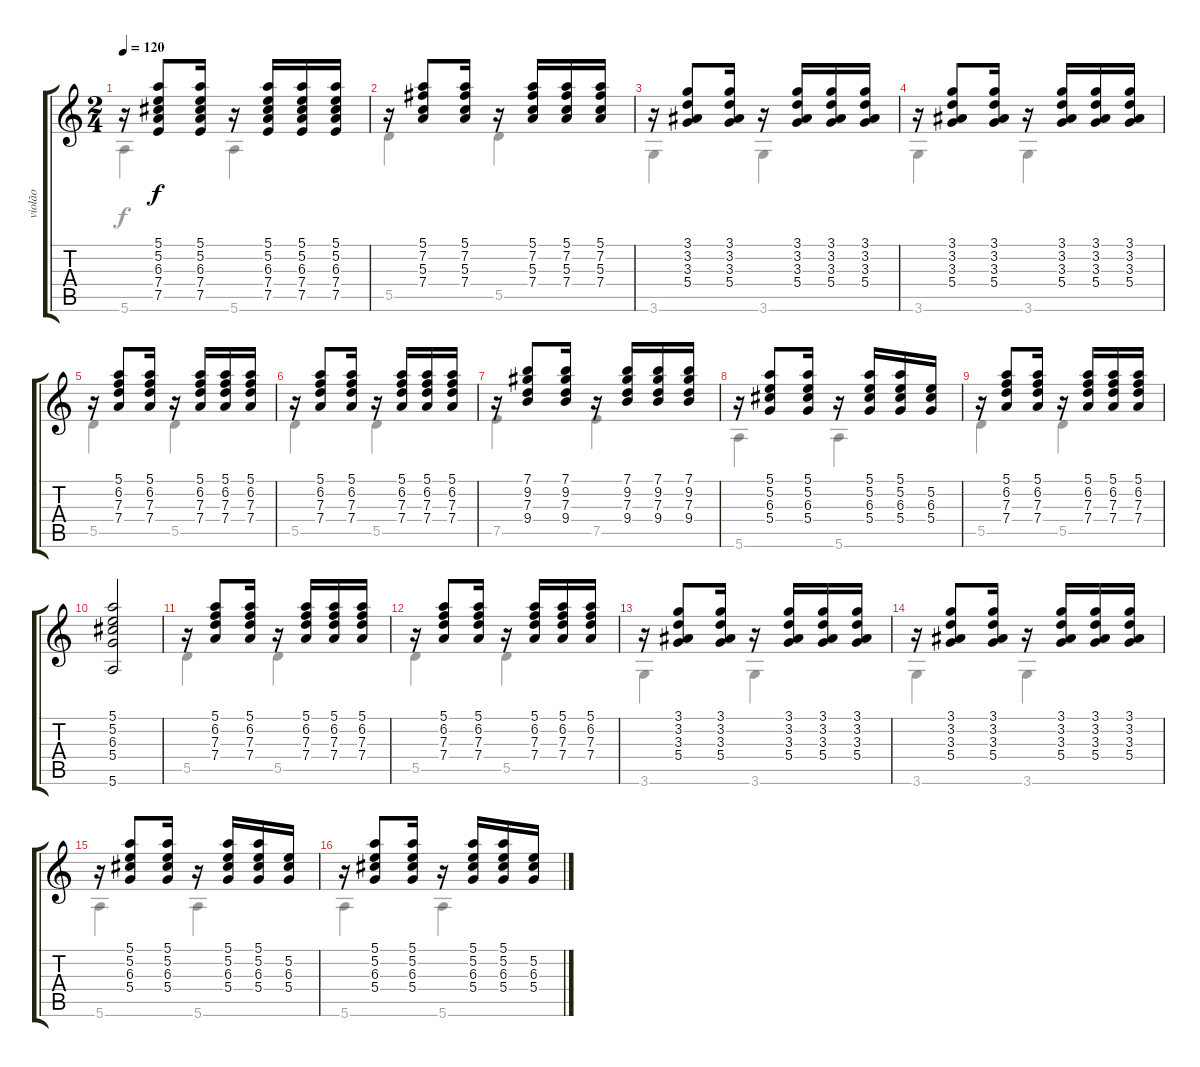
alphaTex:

\track ("violão" "violão") {instrument acousticguitarsteel}
\staff {score tabs}
\tuning (E4 B3 G3 D3 A2 E2) {hide}
\voice
\ts (2 4)
\tempo 120
\clef g2
\ks c
r.16{dy f} (5.1 5.2 6.3 7.4 7.5).8 (5.1 5.2 6.3 7.4 7.5).16 r.16 (5.1 5.2 6.3 7.4 7.5).16 (5.1 5.2 6.3 7.4 7.5).16 (5.1 5.2 6.3 7.4 7.5).16 |
r.16 (5.1 7.2 5.3 7.4).8 (5.1 7.2 5.3 7.4).16 r.16 (5.1 7.2 5.3 7.4).16 (5.1 7.2 5.3 7.4).16 (5.1 7.2 5.3 7.4).16 |
r.16 (3.1 3.2 3.3 5.4).8 (3.1 3.2 3.3 5.4).16 r.16 (3.1 3.2 3.3 5.4).16 (3.1 3.2 3.3 5.4).16 (3.1 3.2 3.3 5.4).16 |
r.16 (3.1 3.2 3.3 5.4).8 (3.1 3.2 3.3 5.4).16 r.16 (3.1 3.2 3.3 5.4).16 (3.1 3.2 3.3 5.4).16 (3.1 3.2 3.3 5.4).16 |
r.16 (5.1 6.2 7.3 7.4).8 (5.1 6.2 7.3 7.4).16 r.16 (5.1 6.2 7.3 7.4).16 (5.1 6.2 7.3 7.4).16 (5.1 6.2 7.3 7.4).16 |
r.16 (5.1 6.2 7.3 7.4).8 (5.1 6.2 7.3 7.4).16 r.16 (5.1 6.2 7.3 7.4).16 (5.1 6.2 7.3 7.4).16 (5.1 6.2 7.3 7.4).16 |
r.16 (7.1 9.2 7.3 9.4).8 (7.1 9.2 7.3 9.4).16 r.16 (7.1 9.2 7.3 9.4).16 (7.1 9.2 7.3 9.4).16 (7.1 9.2 7.3 9.4).16 |
r.16 (5.1 5.2 6.3 5.4).8 (5.1 5.2 6.3 5.4).16 r.16 (5.1 5.2 6.3 5.4).16 (5.1 5.2 6.3 5.4).16 (5.2 6.3 5.4).16 |
r.16 (5.1 6.2 7.3 7.4).8 (5.1 6.2 7.3 7.4).16 r.16 (5.1 6.2 7.3 7.4).16 (5.1 6.2 7.3 7.4).16 (5.1 6.2 7.3 7.4).16 |
(5.1 5.2 6.3 5.4 5.6).2 |
r.16 (5.1 6.2 7.3 7.4).8 (5.1 6.2 7.3 7.4).16 r.16 (5.1 6.2 7.3 7.4).16 (5.1 6.2 7.3 7.4).16 (5.1 6.2 7.3 7.4).16 |
r.16 (5.1 6.2 7.3 7.4).8 (5.1 6.2 7.3 7.4).16 r.16 (5.1 6.2 7.3 7.4).16 (5.1 6.2 7.3 7.4).16 (5.1 6.2 7.3 7.4).16 |
r.16 (3.1 3.2 3.3 5.4).8 (3.1 3.2 3.3 5.4).16 r.16 (3.1 3.2 3.3 5.4).16 (3.1 3.2 3.3 5.4).16 (3.1 3.2 3.3 5.4).16 |
r.16 (3.1 3.2 3.3 5.4).8 (3.1 3.2 3.3 5.4).16 r.16 (3.1 3.2 3.3 5.4).16 (3.1 3.2 3.3 5.4).16 (3.1 3.2 3.3 5.4).16 |
r.16 (5.1 5.2 6.3 5.4).8 (5.1 5.2 6.3 5.4).16 r.16 (5.1 5.2 6.3 5.4).16 (5.1 5.2 6.3 5.4).16 (5.2 6.3 5.4).16 |
r.16 (5.1 5.2 6.3 5.4).8 (5.1 5.2 6.3 5.4).16 r.16 (5.1 5.2 6.3 5.4).16 (5.1 5.2 6.3 5.4).16 (5.2 6.3 5.4).16
\voice
\clef g2
\ottava regular
\simile none
\ks c
5.6.4{dy f} 5.6.4 |
5.5.4 5.5.4 |
3.6.4 3.6.4 |
3.6.4 3.6.4 |
5.5.4 5.5.4 |
5.5.4 5.5.4 |
7.5.4 7.5.4 |
5.6.4 5.6.4 |
5.5.4 5.5.4 |
|
5.5.4 5.5.4 |
5.5.4 5.5.4 |
3.6.4 3.6.4 |
3.6.4 3.6.4 |
5.6.4 5.6.4 |
5.6.4 5.6.4
